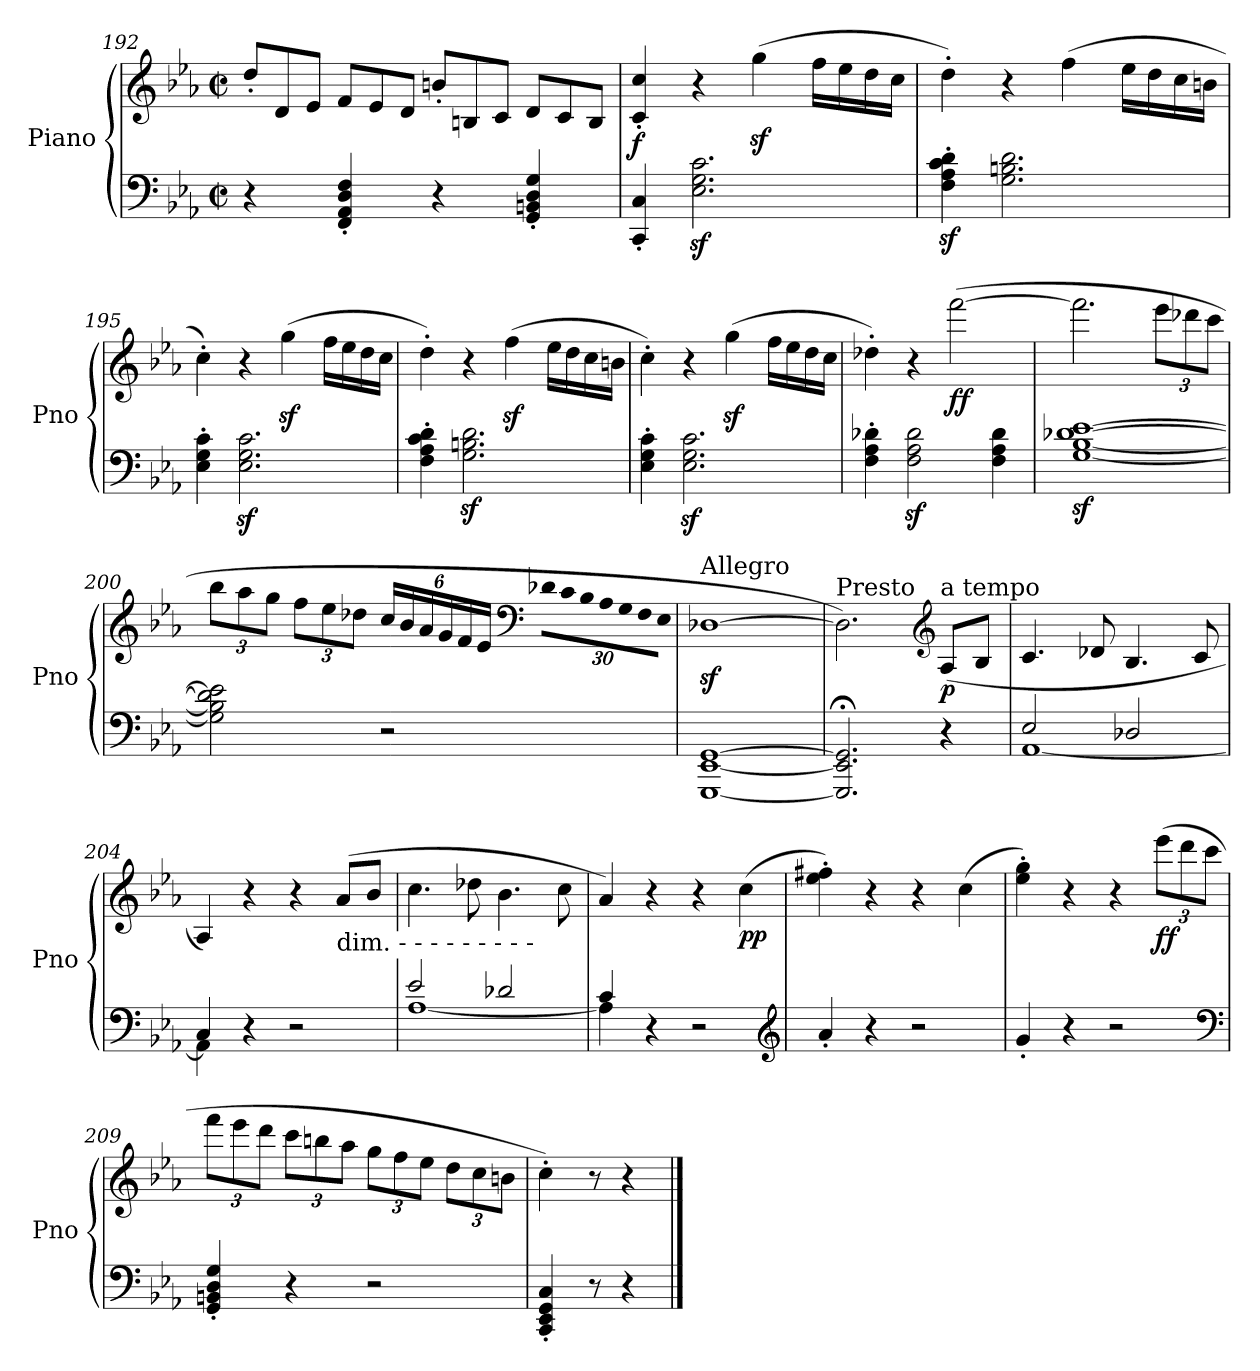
**kern	**kern	**dynam
*part1	*part1	*part1
*staff2	*staff1	*staff1/2
*I"Piano	*	*
*I'Pno	*	*
*clefF4	*clefG2	*
*k[b-e-a-]	*k[b-e-a-]	*
*E-:	*E-:	*
*M2/2	*M2/2	*
*met(c|)	*met(c|)	*
*	*Xtuplet	*
=192	=192	=192
4r	12dd'/L	.
.	12d/	.
.	12e-/J	.
4FF/' 4AA-/' 4D/' 4F/'	12f/L	.
.	12e-/	.
.	12d/J	.
4r	12bn'/L	.
.	12Bn/	.
.	12c/J	.
4GG/' 4BBn/' 4D/' 4G/'	12d/L	.
.	12c/	.
.	12B/J	.
=193	=193	=193
!	!	!LO:DY:b
4CC/' 4C/'	4c/' 4cc/'	f
2.E-\z< 2.G\z< 2.c\z<	4r	.
.	(4ggz<\	.
.	16ff\LL	.
.	16ee-\	.
.	16dd\	.
.	16cc\JJ	.
!!LO:LB:g=z
=194	=194	=194
4F\z<' 4A-\z<' 4c\z<' 4d\z<'	4dd'\)	.
2.G\ 2.Bn\ 2.d\	4r	.
.	(4ff\	.
.	16ee-\LL	.
.	16dd\	.
.	16cc\	.
.	16bn\JJ	.
=195	=195	=195
4E-\' 4G\' 4c\'	4cc'\)	.
2.E-\z< 2.G\z< 2.c\z<	4r	.
.	(4ggz<\	.
.	16ff\LL	.
.	16ee-\	.
.	16dd\	.
.	16cc\JJ	.
=196	=196	=196
4F\' 4A-\' 4c\' 4d\'	4dd'\)	.
2.G\z< 2.Bn\z< 2.d\z<	4r	.
.	(4ffz<\	.
.	16ee-\LL	.
.	16dd\	.
.	16cc\	.
.	16bn\JJ	.
=197	=197	=197
4E-\' 4G\' 4c\'	4cc'\)	.
2.E-\z< 2.G\z< 2.c\z<	4r	.
.	(4ggz<\	.
.	16ff\LL	.
.	16ee-\	.
.	16dd\	.
.	16cc\JJ	.
!!LO:PB:g=z
=198	=198	=198
4F\' 4A-\' 4d-X\'	4dd-X'\)	.
2F\z< 2A-\z< 2d-\z<	4r	.
!	!	!LO:DY:b
.	([2fff\	ff
4F\ 4A-\ 4d-\	.	.
=199	=199	=199
[1Gz< [1B-z< [1d-Xz< [1e-z<	2.fff\]	.
*	*tuplet	*
*	*Xbrackettup	*
.	12eee-\L	.
.	12ddd-X\	.
.	12ccc\J	.
=200	=200	=200
2G\] 2B-\] 2d-\] 2e-\]	12bb-\L	.
.	12aa-\	.
.	12gg\J	.
.	12ff\L	.
.	12ee-\	.
.	12dd-X\J	.
2r	24cc/LL	.
.	24b-/	.
.	24a-/	.
.	24g/	.
.	24f/	.
.	24e-/JJ	.
*	*clefF4	*
!	!LO:N:vis=16	!
.	480%17d-X\LL	.
!	!LO:N:vis=16	!
.	480%17c\	.
!	!LO:N:vis=16	!
.	480%17B-\	.
!	!LO:N:vis=16	!
.	480%17A-\	.
!	!LO:N:vis=16	!
.	480%17G\	.
!	!LO:N:vis=16	!
.	480%17F\	.
!	!LO:N:vis=16	!
.	480%17E-\JJ	.
.	480ryy	.
!!LO:PB:g=z
=201	=201	=201
!	!LO:TX:a:t=Allegro	!
[1GGG [1EE- [1GG	[1D-Xz<	.
=202	=202	=202
!	!LO:TX:a:t=Presto	!
2.GGG/]; 2.EE-/]; 2.GG/];	2.D-\])	.
*	*clefG2	*
!	!LO:TX:a:t=a tempo	!
!	!	!LO:DY:b
4r	(8A-/L	p
.	8B-/J	.
!!LO:PB:g=z
=203	=203	=203
*^	*	*
2E-/	[1AA-	4.c/	.
.	.	8d-X/	.
2D-X/	.	4.B-/	.
.	.	8c/	.
=204	=204	=204	=204
4C/	4AA-\]	4A-/)	.
4r	2.ryy	4r	.
2r	.	4r	.
!	!	!LO:TX:b:t=dim.  -  -  -  -  -  -  -  -  -	!
.	.	(8a-/L	.
.	.	8b-/J	.
=205	=205	=205	=205
2e-/	[1A-	4.cc\	.
.	.	8dd-X\	.
2d-X/	.	4.b-\	.
.	.	8cc\	.
=206	=206	=206	=206
4c/	4A-\]	4a-/)	.
4r	2.ryy	4r	.
2r	.	4r	.
!	!	!	!LO:DY:b
.	.	(4cc\	pp
*v	*v	*	*
*clefG2	*	*
!!LO:PB:g=z
=207	=207	=207
4a-'/	4ee-\' 4ff#X\')	.
4r	4r	.
2r	4r	.
.	(4cc\	.
!!LO:PB:g=z
=208	=208	=208
4g'/	4ee-\' 4gg\')	.
4r	4r	.
2r	4r	.
!	!	!LO:DY:b
.	(12eee-\L	ff
.	12ddd\	.
.	12ccc\J	.
*clefF4	*	*
=209	=209	=209
4GG/' 4BBn/' 4D/' 4G/'	12fff\L	.
.	12eee-\	.
.	12ddd\J	.
4r	12ccc\L	.
.	12bbn\	.
.	12aa-\J	.
2r	12gg\L	.
.	12ff\	.
.	12ee-\J	.
.	12dd\L	.
.	12cc\	.
.	12bn\J	.
!!LO:PB:g=z
=210	=210	=210
4CC/' 4EE-/' 4GG/' 4C/'	4cc'\)	.
8r	8r	.
4r	4r	.
==	==	==
*-	*-	*-
